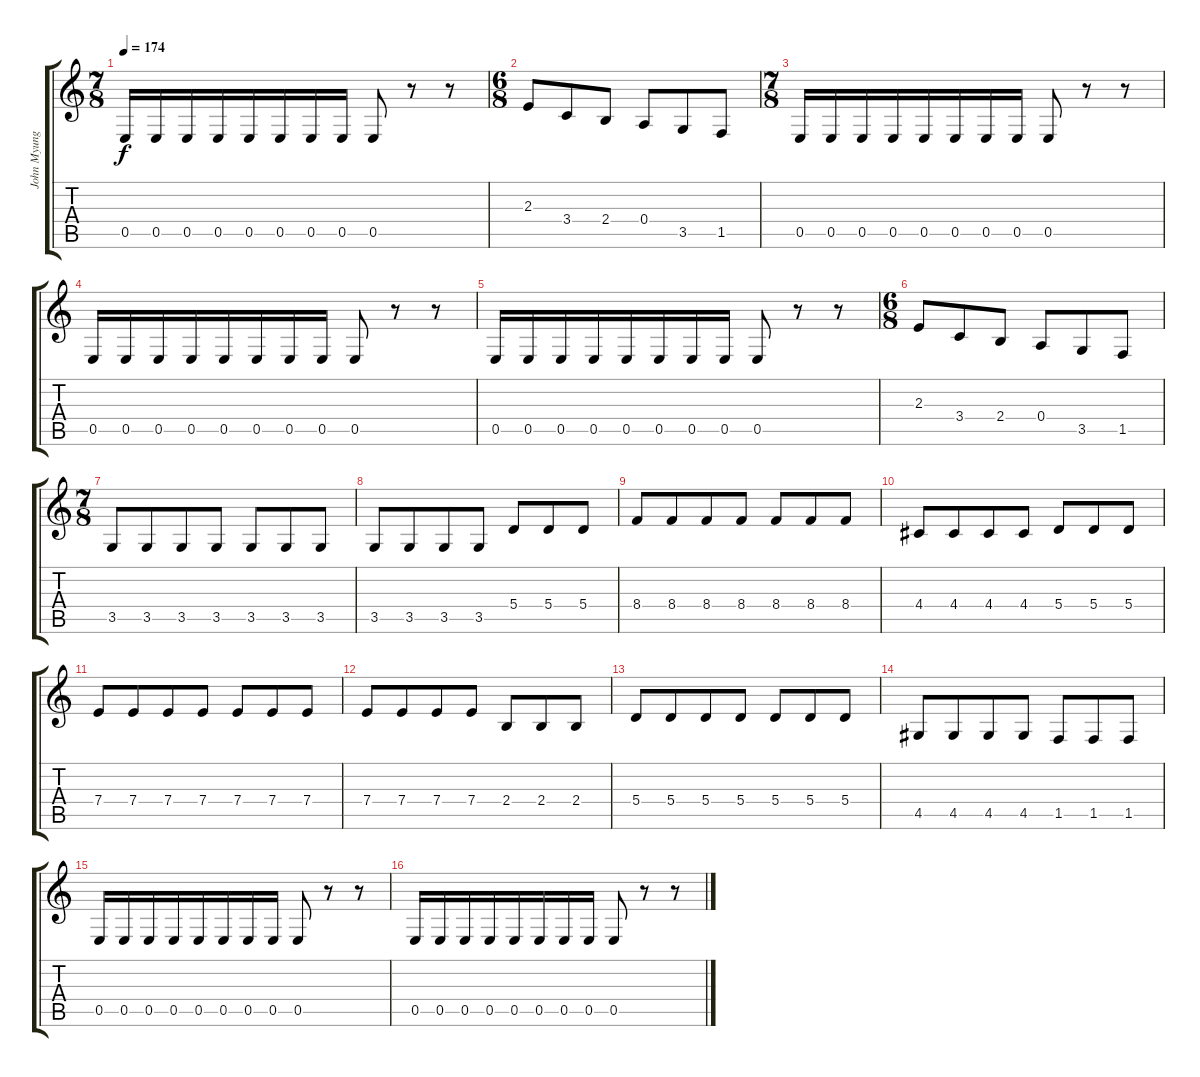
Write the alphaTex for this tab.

\track ("John Myung" "John Myung") {instrument electricbassfinger}
\staff {score tabs}
\tuning (B3 G3 D3 A2 E2 B1) {hide}
\ts (7 8)
\tempo 174
\clef g2
\ks c
0.5.16{dy f} 0.5.16 0.5.16 0.5.16 0.5.16 0.5.16 0.5.16 0.5.16 0.5.8 r.8 r.8 |
\ts (6 8)
2.3.8 3.4.8 2.4.8 0.4.8 3.5.8 1.5.8 |
\ts (7 8)
0.5.16 0.5.16 0.5.16 0.5.16 0.5.16 0.5.16 0.5.16 0.5.16 0.5.8 r.8 r.8 |
0.5.16 0.5.16 0.5.16 0.5.16 0.5.16 0.5.16 0.5.16 0.5.16 0.5.8 r.8 r.8 |
0.5.16 0.5.16 0.5.16 0.5.16 0.5.16 0.5.16 0.5.16 0.5.16 0.5.8 r.8 r.8 |
\ts (6 8)
2.3.8 3.4.8 2.4.8 0.4.8 3.5.8 1.5.8 |
\ts (7 8)
3.5.8 3.5.8 3.5.8 3.5.8 3.5.8 3.5.8 3.5.8 |
3.5.8 3.5.8 3.5.8 3.5.8 5.4.8 5.4.8 5.4.8 |
8.4.8 8.4.8 8.4.8 8.4.8 8.4.8 8.4.8 8.4.8 |
4.4.8 4.4.8 4.4.8 4.4.8 5.4.8 5.4.8 5.4.8 |
7.4.8 7.4.8 7.4.8 7.4.8 7.4.8 7.4.8 7.4.8 |
7.4.8 7.4.8 7.4.8 7.4.8 2.4.8 2.4.8 2.4.8 |
5.4.8 5.4.8 5.4.8 5.4.8 5.4.8 5.4.8 5.4.8 |
4.5.8 4.5.8 4.5.8 4.5.8 1.5.8 1.5.8 1.5.8 |
0.5.16 0.5.16 0.5.16 0.5.16 0.5.16 0.5.16 0.5.16 0.5.16 0.5.8 r.8 r.8 |
0.5.16 0.5.16 0.5.16 0.5.16 0.5.16 0.5.16 0.5.16 0.5.16 0.5.8 r.8 r.8
